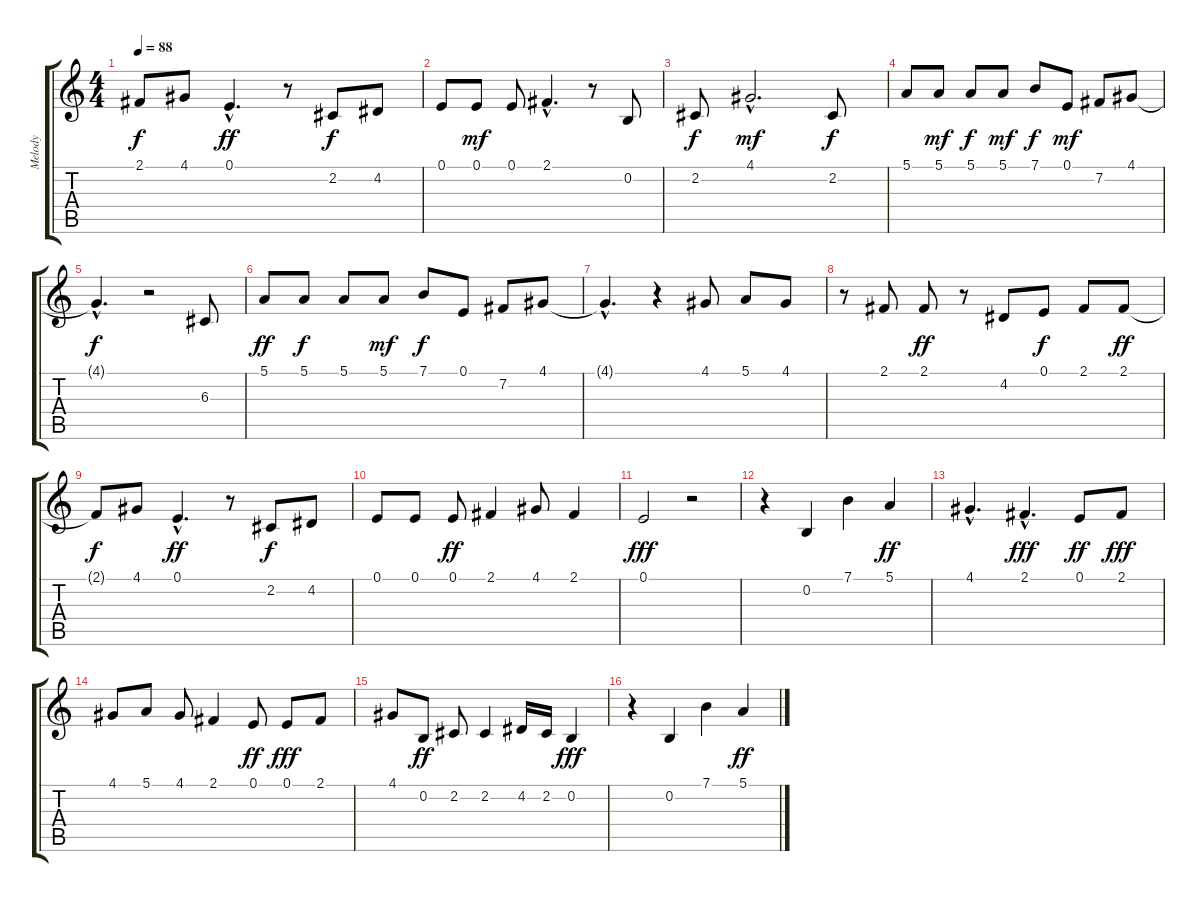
\track ("Melody" "Melody") {instrument ocarina}
\staff {score tabs}
\tuning (E4 B3 G3 D3 A2 E2) {hide}
\ts (4 4)
\tempo 88
\clef g2
\ks c
2.1{t}.8{dy f} 4.1.8 0.1{hac}.4{d dy ff} r.8 2.2.8{dy f} 4.2.8 |
0.1.8 0.1.8{dy mf} 0.1.8 2.1{hac}.4{d} r.8 0.2.8 |
2.2.8{dy f} 4.1{hac}.2{d dy mf} 2.2.8{dy f} |
5.1.8 5.1.8{dy mf} 5.1.8{dy f} 5.1.8{dy mf} 7.1.8{dy f} 0.1.8{dy mf} 7.2.8 4.1.8 |
4.1{hac t}.4{d dy f} r.2 6.3.8 |
5.1.8{dy ff} 5.1.8{dy f} 5.1.8 5.1.8{dy mf} 7.1.8{dy f} 0.1.8 7.2.8 4.1.8 |
4.1{hac t}.4{d} r.4 4.1.8 5.1.8 4.1.8 |
r.8 2.1.8 2.1.8{dy ff} r.8 4.2.8 0.1.8{dy f} 2.1.8 2.1.8{dy ff} |
2.1{t}.8{dy f} 4.1.8 0.1{hac}.4{d dy ff} r.8 2.2.8{dy f} 4.2.8 |
0.1.8 0.1.8 0.1.8{dy ff} 2.1.4 4.1.8 2.1.4 |
0.1.2{dy fff} r.2 |
r.4 0.2.4 7.1.4 5.1.4{dy ff} |
4.1{hac}.4{d} 2.1{hac}.4{d dy fff} 0.1.8{dy ff} 2.1.8{dy fff} |
4.1.8 5.1.8 4.1.8 2.1.4 0.1.8{dy ff} 0.1.8{dy fff} 2.1.8 |
4.1.8 0.2.8{dy ff} 2.2.8 2.2.4 4.2.16 2.2.16 0.2.4{dy fff} |
r.4 0.2.4 7.1.4 5.1.4{dy ff}
